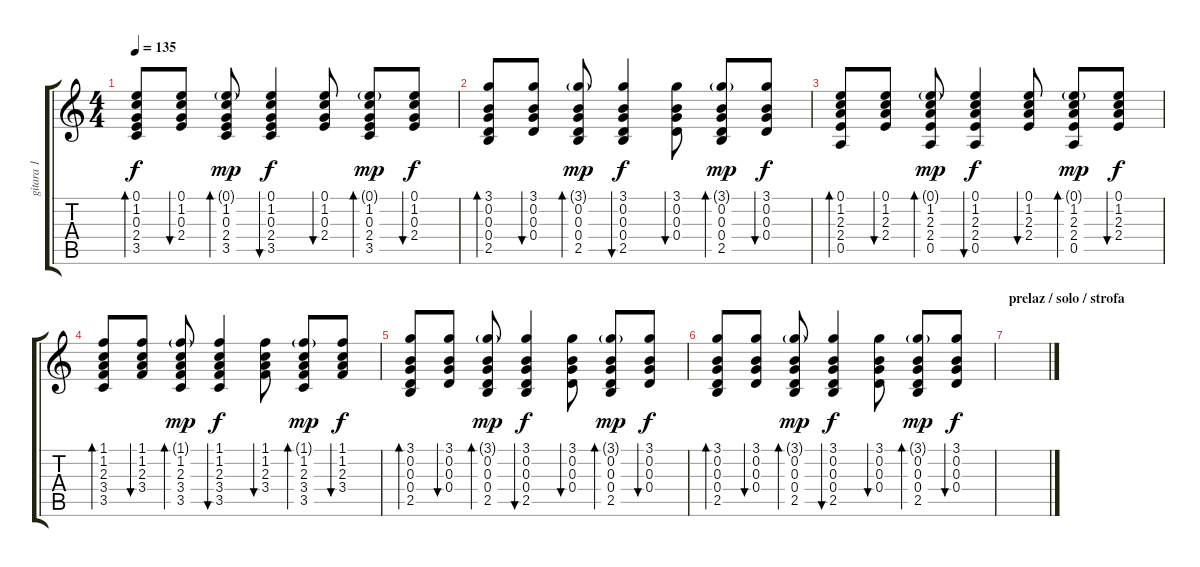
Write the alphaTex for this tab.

\track ("gitara 1" "gitara 1") {instrument acousticguitarsteel}
\staff {score tabs}
\tuning (E4 B3 G3 D3 A2 E2) {hide}
\ts (4 4)
\tempo 135
\clef g2
\ks c
(0.1 1.2 0.3 2.4 3.5).8{bd 60 dy f} (0.1 1.2 0.3 2.4).8{bu 60} (0.1{g} 1.2 0.3 2.4 3.5).8{bd 60 dy mp} (0.1 1.2 0.3 2.4 3.5).4{bu 60 dy f} (0.1 1.2 0.3 2.4).8{bu 60} (0.1{g} 1.2 0.3 2.4 3.5).8{bd 60 dy mp} (0.1 1.2 0.3 2.4).8{bu 60 dy f} |
(3.1 0.2 0.3 0.4 2.5).8{bd 60} (3.1 0.2 0.3 0.4).8{bu 60} (3.1{g} 0.2 0.3 0.4 2.5).8{bd 60 dy mp} (3.1 0.2 0.3 0.4 2.5).4{bu 60 dy f} (3.1 0.2 0.3 0.4).8{bu 60} (3.1{g} 0.2 0.3 0.4 2.5).8{bd 60 dy mp} (3.1 0.2 0.3 0.4).8{bu 60 dy f} |
(0.1 1.2 2.3 2.4 0.5).8{bd 60 volume 11 instrument acousticguitarsteel} (0.1 1.2 2.3 2.4).8{bu 60} (0.1{g} 1.2 2.3 2.4 0.5).8{bd 60 dy mp} (0.1 1.2 2.3 2.4 0.5).4{bu 60 dy f} (0.1 1.2 2.3 2.4).8{bu 60} (0.1{g} 1.2 2.3 2.4 0.5).8{bd 60 dy mp} (0.1 1.2 2.3 2.4).8{bu 60 dy f} |
(1.1 1.2 2.3 3.4 3.5).8{bd 60} (1.1 1.2 2.3 3.4).8{bu 60} (1.1{g} 1.2 2.3 3.4 3.5).8{bd 60 dy mp} (1.1 1.2 2.3 3.4 3.5).4{bu 60 dy f} (1.1 1.2 2.3 3.4).8{bu 60} (1.1{g} 1.2 2.3 3.4 3.5).8{bd 60 dy mp} (1.1 1.2 2.3 3.4).8{bu 60 dy f} |
(3.1 0.2 0.3 0.4 2.5).8{bd 60} (3.1 0.2 0.3 0.4).8{bu 60} (3.1{g} 0.2 0.3 0.4 2.5).8{bd 60 dy mp} (3.1 0.2 0.3 0.4 2.5).4{bu 60 dy f} (3.1 0.2 0.3 0.4).8{bu 60} (3.1{g} 0.2 0.3 0.4 2.5).8{bd 60 dy mp} (3.1 0.2 0.3 0.4).8{bu 60 dy f} |
(3.1 0.2 0.3 0.4 2.5).8{bd 60} (3.1 0.2 0.3 0.4).8{bu 60} (3.1{g} 0.2 0.3 0.4 2.5).8{bd 60 dy mp} (3.1 0.2 0.3 0.4 2.5).4{bu 60 dy f} (3.1 0.2 0.3 0.4).8{bu 60} (3.1{g} 0.2 0.3 0.4 2.5).8{bd 60 dy mp} (3.1 0.2 0.3 0.4).8{bu 60 dy f} |
\section ("" "prelaz / solo / strofa")
